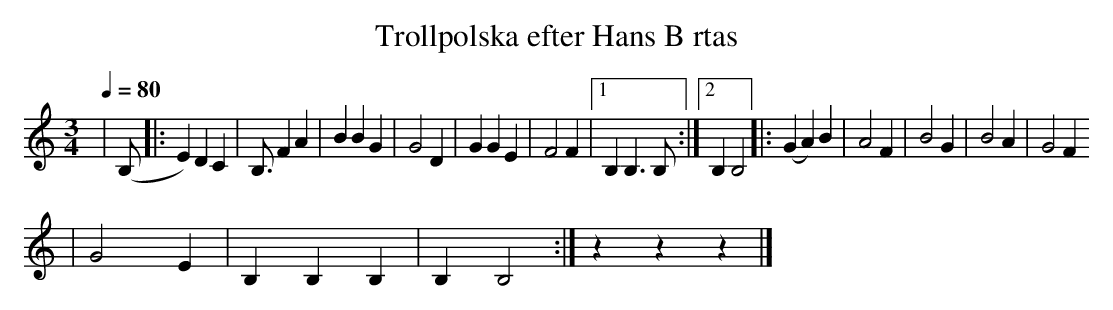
X:1
T:Trollpolska efter Hans B rtas
Q:1/4=80
M:3/4
L:1/16
K:Am
|(B,2 |: E4) D4 C4 | B,3 F4 A4 | B4 B4 G4 | G8 D4 | G4 G4 E4 | F8 F4 |1 B,4 B,6 B,2 :|2 B,4 B,8 |: (G4 A4) B4 | A8 F4 | B8 G4 | B8 A4 | G8 F4
| G8 E4 | B,4 B,4 B,4 | B,4 B,8 :| z4 z4 z4 |]
